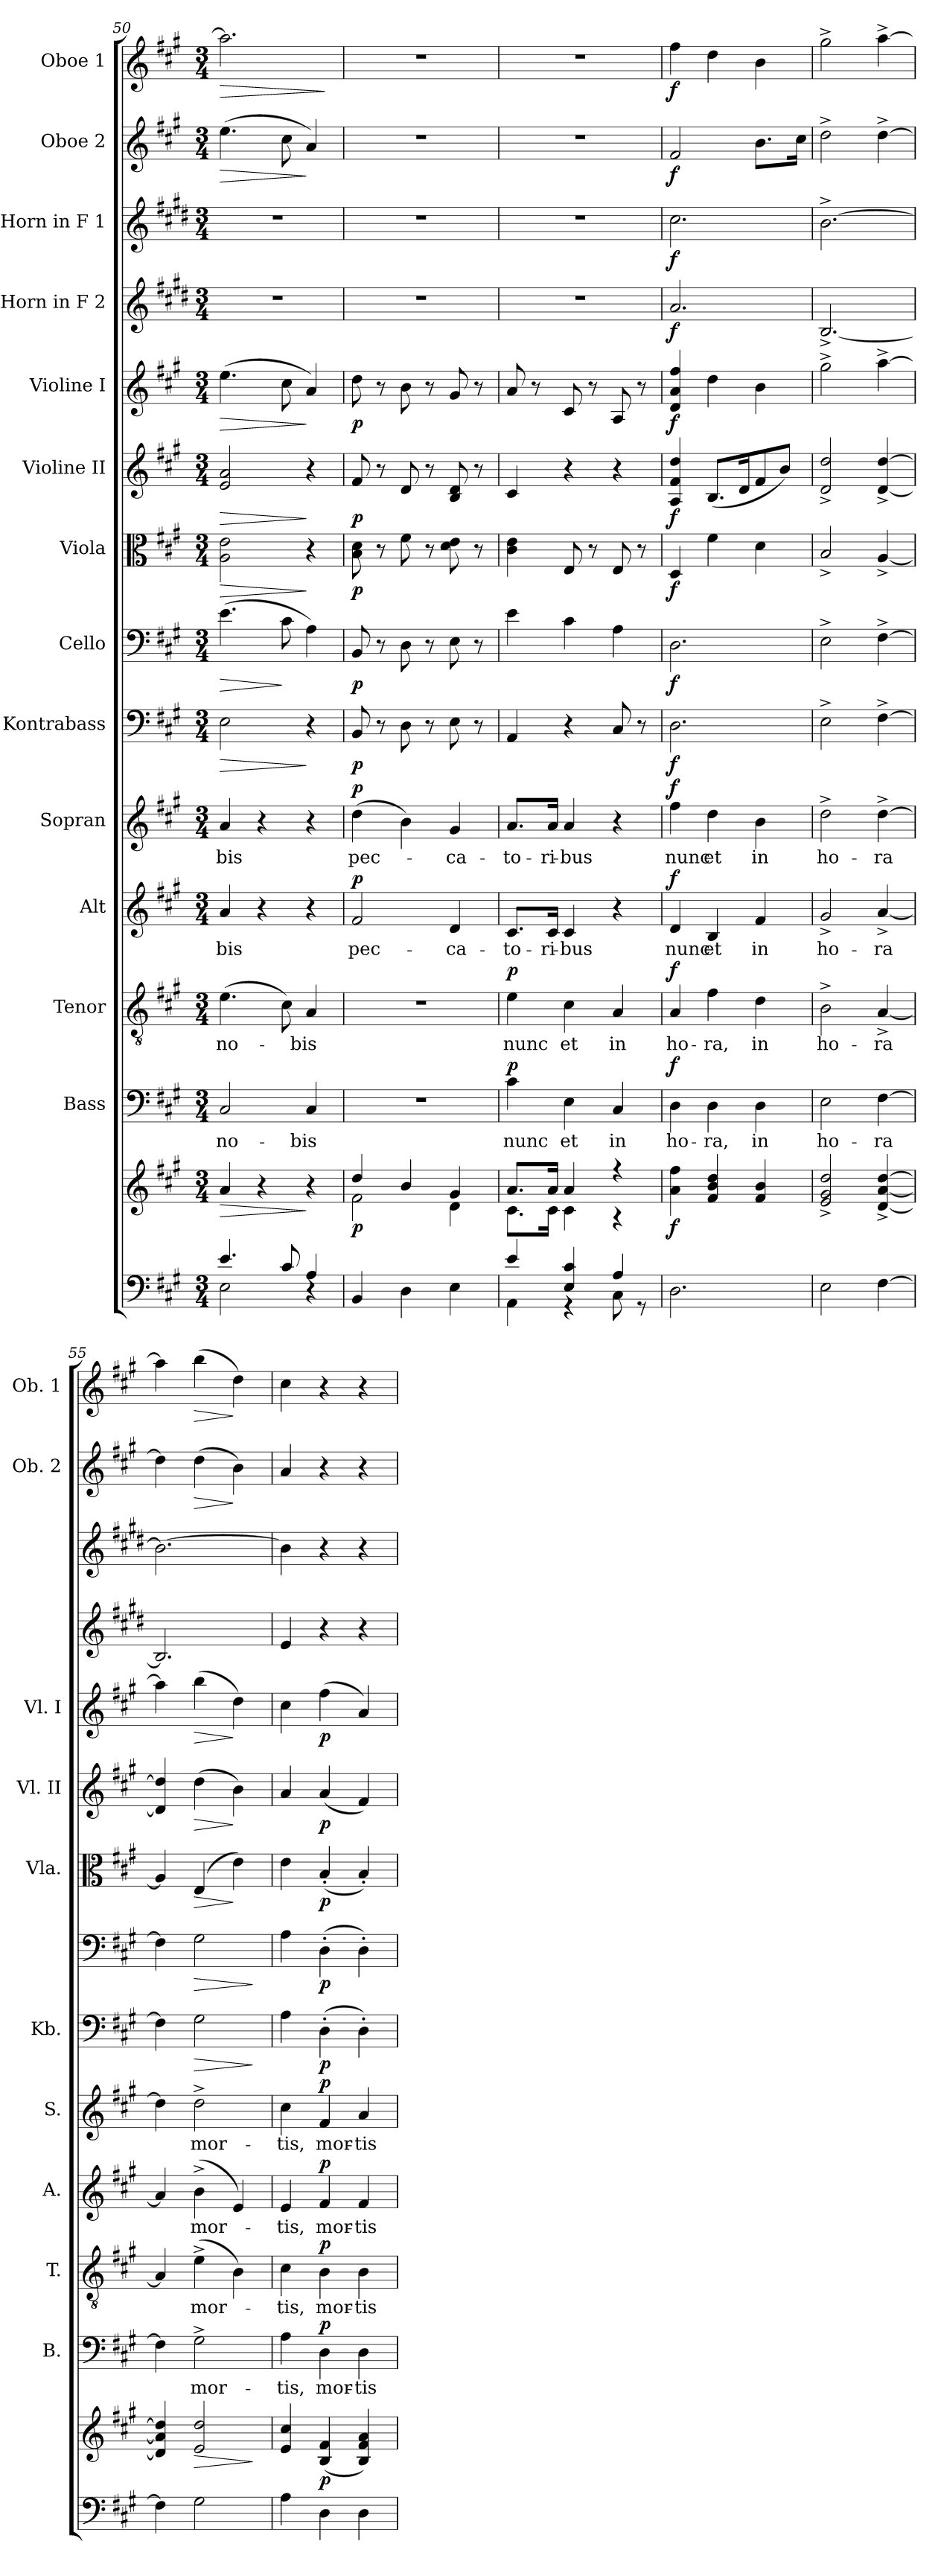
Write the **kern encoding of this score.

**kern	**kern	**dynam	**kern	**text	**dynam	**kern	**text	**dynam	**kern	**text	**dynam	**kern	**text	**dynam	**kern	**dynam	**kern	**dynam	**kern	**dynam	**kern	**dynam	**kern	**dynam	**kern	**dynam	**kern	**dynam	**kern	**dynam	**kern	**dynam
*part14	*part14	*part14	*part13	*part13	*part13	*part12	*part12	*part12	*part11	*part11	*part11	*part10	*part10	*part10	*part9	*part9	*part8	*part8	*part7	*part7	*part6	*part6	*part5	*part5	*part4	*part4	*part3	*part3	*part2	*part2	*part1	*part1
*staff15	*staff14	*staff14/15	*staff13	*staff13	*staff13	*staff12	*staff12	*staff12	*staff11	*staff11	*staff11	*staff10	*staff10	*staff10	*staff9	*staff9	*staff8	*staff8	*staff7	*staff7	*staff6	*staff6	*staff5	*staff5	*staff4	*staff4	*staff3	*staff3	*staff2	*staff2	*staff1	*staff1
*	*	*	*I"Bass	*	*	*I"Tenor	*	*	*I"Alt	*	*	*I"Sopran	*	*	*I"Kontrabass	*	*I"Cello	*	*I"Viola	*	*I"Violine II	*	*I"Violine I	*	*I"Horn in F 2	*	*I"Horn in F 1	*	*I"Oboe 2	*	*I"Oboe 1	*
*	*	*	*I'B.	*	*	*I'T.	*	*	*I'A.	*	*	*I'S.	*	*	*I'Kb.	*	*	*	*I'Vla.	*	*I'Vl. II	*	*I'Vl. I	*	*	*	*	*	*I'Ob. 2	*	*I'Ob. 1	*
*clefF4	*clefG2	*	*clefF4	*	*	*clefGv2	*	*	*clefG2	*	*	*clefG2	*	*	*clefF4	*	*clefF4	*	*clefC3	*	*clefG2	*	*clefG2	*	*clefG2	*	*clefG2	*	*clefG2	*	*clefG2	*
*	*	*	*	*	*	*	*	*	*	*	*	*	*	*	*ITrd7c12	*	*	*	*	*	*	*	*	*	*ITrd4c7	*	*ITrd4c7	*	*	*	*	*
*k[f#c#g#]	*k[f#c#g#]	*	*k[f#c#g#]	*	*	*k[f#c#g#]	*	*	*k[f#c#g#]	*	*	*k[f#c#g#]	*	*	*k[f#c#g#]	*	*k[f#c#g#]	*	*k[f#c#g#]	*	*k[f#c#g#]	*	*k[f#c#g#]	*	*k[f#c#g#]	*	*k[f#c#g#]	*	*k[f#c#g#]	*	*k[f#c#g#]	*
*A:	*A:	*	*A:	*	*	*A:	*	*	*A:	*	*	*A:	*	*	*A:	*	*A:	*	*A:	*	*A:	*	*A:	*	*A:	*	*A:	*	*A:	*	*A:	*
*M3/4	*M3/4	*	*M3/4	*	*	*M3/4	*	*	*M3/4	*	*	*M3/4	*	*	*M3/4	*	*M3/4	*	*M3/4	*	*M3/4	*	*M3/4	*	*M3/4	*	*M3/4	*	*M3/4	*	*M3/4	*
=50	=50	=50	=50	=50	=50	=50	=50	=50	=50	=50	=50	=50	=50	=50	=50	=50	=50	=50	=50	=50	=50	=50	=50	=50	=50	=50	=50	=50	=50	=50	=50	=50
*^	*	*	*	*	*	*	*	*	*	*	*	*	*	*	*	*	*	*	*	*	*	*	*	*	*	*	*	*	*	*	*	*
!	!	!	!LO:HP:b	!	!LO:LY:b	!	!	!LO:LY:b	!	!	!LO:LY:b	!	!	!LO:LY:b	!	!	!LO:HP:b	!	!LO:HP:b	!	!LO:HP:b	!	!LO:HP:b	!	!LO:HP:b	!	!	!	!	!	!LO:HP:b	!	!LO:HP:b
4.e/	2E\	4a/	>	2C#/	no-	.	(>4.e\	no-	.	4a/	-bis	.	4a/	-bis	.	2EE\	>	(>4.e\	>	2A\ 2e\	>	2e/ 2a/	>	(>4.ee\	>	2.r	.	2.r	.	(>4.ee\	>	2.aa\]	>
.	.	4r	.	.	.	.	.	.	.	4r	.	.	4r	.	.	.	.	.	.	.	.	.	.	.	.	.	.	.	.	.	.	.	.
8c#/	.	.	.	.	.	.	8c#\)	.	.	.	.	.	.	.	.	.	.	8c#\	]	.	.	.	.	8cc#\	.	.	.	.	.	8cc#\	.	.	.
!	!	!	!	!	!LO:LY:b	!	!	!LO:LY:b	!	!	!	!	!	!	!	!	!	!	!	!	!	!	!	!	!	!	!	!	!	!	!	!	!
4A/	4rC	4r	]	4C#/	-bis	.	4A/	-bis	.	4r	.	.	4r	.	.	4r	]	4A\)	.	4r	]	4r	]	4a/)	]	.	.	.	.	4a/)	]	.	.
*v	*v	*	*	*	*	*	*	*	*	*	*	*	*	*	*	*	*	*	*	*	*	*	*	*	*	*	*	*	*	*	*	*	*
.	.	.	.	.	.	.	.	.	.	.	.	.	.	.	.	.	.	.	.	.	.	.	.	.	.	.	.	.	.	.	.	]
=51	=51	=51	=51	=51	=51	=51	=51	=51	=51	=51	=51	=51	=51	=51	=51	=51	=51	=51	=51	=51	=51	=51	=51	=51	=51	=51	=51	=51	=51	=51	=51	=51
*	*^	*	*	*	*	*	*	*	*	*	*	*	*	*	*	*	*	*	*	*	*	*	*	*	*	*	*	*	*	*	*	*
!	!	!	!LO:DY:b	!	!	!	!	!	!	!	!LO:LY:b	!LO:DY:a	!	!LO:LY:b	!LO:DY:a	!	!LO:DY:b	!	!LO:DY:b	!	!LO:DY:b	!	!LO:DY:b	!	!LO:DY:b	!	!	!	!	!	!	!	!
4BB/	4dd/	2f#\	p	2.r	.	.	2.r	.	.	2f#/	pec-	p	(>4dd\	pec-	p	8BBB/	p	8BB/	p	8B\ 8d\	p	8f#/	p	8dd\	p	2.r	.	2.r	.	2.r	.	2.r	.
.	.	.	.	.	.	.	.	.	.	.	.	.	.	.	.	8r	.	8r	.	8r	.	8r	.	8r	.	.	.	.	.	.	.	.	.
4D\	4b/	.	.	.	.	.	.	.	.	.	.	.	4b\)	.	.	8DD\	.	8D\	.	8f#\	.	8d/	.	8b\	.	.	.	.	.	.	.	.	.
.	.	.	.	.	.	.	.	.	.	.	.	.	.	.	.	8r	.	8r	.	8r	.	8r	.	8r	.	.	.	.	.	.	.	.	.
!	!	!	!	!	!	!	!	!	!	!	!LO:LY:b	!	!	!LO:LY:b	!	!	!	!	!	!	!	!	!	!	!	!	!	!	!	!	!	!	!
4E\	4g#/	4d\	.	.	.	.	.	.	.	4d/	-ca-	.	4g#/	-ca-	.	8EE\	.	8E\	.	8d\ 8e\	.	8B/ 8d/	.	8g#/	.	.	.	.	.	.	.	.	.
.	.	.	.	.	.	.	.	.	.	.	.	.	.	.	.	8r	.	8r	.	8r	.	8r	.	8r	.	.	.	.	.	.	.	.	.
=52	=52	=52	=52	=52	=52	=52	=52	=52	=52	=52	=52	=52	=52	=52	=52	=52	=52	=52	=52	=52	=52	=52	=52	=52	=52	=52	=52	=52	=52	=52	=52	=52	=52
*^	*	*	*	*	*	*	*	*	*	*	*	*	*	*	*	*	*	*	*	*	*	*	*	*	*	*	*	*	*	*	*	*	*
!	!	!	!	!	!	!LO:LY:b	!LO:DY:a	!	!LO:LY:b	!LO:DY:a	!	!LO:LY:b	!	!	!LO:LY:b	!	!	!	!	!	!	!	!	!	!	!	!	!	!	!	!	!	!	!
4e/	4AA\	8.a/L	8.c#\L	.	4c#\	nunc	p	4e\	nunc	p	8.c#/L	-to-	.	8.a/L	-to-	.	4AAA/	.	4e\	.	4c#\ 4e\	.	4c#/	.	8a/	.	2.r	.	2.r	.	2.r	.	2.r	.
.	.	.	.	.	.	.	.	.	.	.	.	.	.	.	.	.	.	.	.	.	.	.	.	.	8r	.	.	.	.	.	.	.	.	.
!	!	!	!	!	!	!	!	!	!	!	!	!LO:LY:b	!	!	!LO:LY:b	!	!	!	!	!	!	!	!	!	!	!	!	!	!	!	!	!	!	!
.	.	16a/Jk	16c#\Jk	.	.	.	.	.	.	.	16c#/Jk	-ri-	.	16a/Jk	-ri-	.	.	.	.	.	.	.	.	.	.	.	.	.	.	.	.	.	.	.
!	!	!	!	!	!	!LO:LY:b	!	!	!LO:LY:b	!	!	!LO:LY:b	!	!	!LO:LY:b	!	!	!	!	!	!	!	!	!	!	!	!	!	!	!	!	!	!	!
4E/ 4c#/	4rGG	4a/	4c#\	.	4E\	et	.	4c#\	et	.	4c#/	-bus	.	4a/	-bus	.	4r	.	4c#\	.	8E/	.	4r	.	8c#/	.	.	.	.	.	.	.	.	.
.	.	.	.	.	.	.	.	.	.	.	.	.	.	.	.	.	.	.	.	.	8r	.	.	.	8r	.	.	.	.	.	.	.	.	.
!	!	!	!	!	!	!LO:LY:b	!	!	!LO:LY:b	!	!	!	!	!	!	!	!	!	!	!	!	!	!	!	!	!	!	!	!	!	!	!	!	!
4A/	8C#\	4r	4r	.	4C#/	in	.	4A/	in	.	4r	.	.	4r	.	.	8CC#/	.	4A\	.	8E/	.	4r	.	8A/	.	.	.	.	.	.	.	.	.
.	8rGG	.	.	.	.	.	.	.	.	.	.	.	.	.	.	.	8r	.	.	.	8r	.	.	.	8r	.	.	.	.	.	.	.	.	.
*	*	*v	*v	*	*	*	*	*	*	*	*	*	*	*	*	*	*	*	*	*	*	*	*	*	*	*	*	*	*	*	*	*	*	*
!!LO:PB:g=z
=53	=53	=53	=53	=53	=53	=53	=53	=53	=53	=53	=53	=53	=53	=53	=53	=53	=53	=53	=53	=53	=53	=53	=53	=53	=53	=53	=53	=53	=53	=53	=53	=53	=53
!	!	!	!LO:DY:b	!	!LO:LY:b	!LO:DY:a	!	!LO:LY:b	!LO:DY:a	!	!LO:LY:b	!LO:DY:a	!	!LO:LY:b	!LO:DY:a	!	!LO:DY:b	!	!LO:DY:b	!	!LO:DY:b	!	!LO:DY:b	!	!LO:DY:b	!	!LO:DY:b	!	!LO:DY:b	!	!LO:DY:b	!	!LO:DY:b
*v	*v	*	*	*	*	*	*	*	*	*	*	*	*	*	*	*	*	*	*	*	*	*	*	*	*	*	*	*	*	*	*	*	*
2.D\	4a\ 4ff#\	f	4D\	ho-	f	4A/	ho-	f	4d/	nunc	f	4ff#\	nunc	f	2.DD\	f	2.D\	f	4D/	f	4A/ 4f#/ 4dd/	f	4d/ 4a/ 4ff#/	f	2.d/	f	2.f#\	f	2f#/	f	4ff#\	f
!	!	!	!	!LO:LY:b	!	!	!LO:LY:b	!	!	!LO:LY:b	!	!	!LO:LY:b	!	!	!	!	!	!	!	!	!	!	!	!	!	!	!	!	!	!	!
.	4f#/ 4b/ 4dd/	.	4D\	-ra,	.	4f#\	-ra,	.	4B/	et	.	4dd\	et	.	.	.	.	.	4f#\	.	(<8.B/L	.	4dd\	.	.	.	.	.	.	.	4dd\	.
.	.	.	.	.	.	.	.	.	.	.	.	.	.	.	.	.	.	.	.	.	16d/k	.	.	.	.	.	.	.	.	.	.	.
!	!	!	!	!LO:LY:b	!	!	!LO:LY:b	!	!	!LO:LY:b	!	!	!LO:LY:b	!	!	!	!	!	!	!	!	!	!	!	!	!	!	!	!	!	!	!
.	4f#/ 4b/	.	4D\	in	.	4d\	in	.	4f#/	in	.	4b\	in	.	.	.	.	.	4d\	.	8f#/	.	4b\	.	.	.	.	.	8.b\L	.	4b\	.
.	.	.	.	.	.	.	.	.	.	.	.	.	.	.	.	.	.	.	.	.	8b/J)	.	.	.	.	.	.	.	.	.	.	.
.	.	.	.	.	.	.	.	.	.	.	.	.	.	.	.	.	.	.	.	.	.	.	.	.	.	.	.	.	16cc#\Jk	.	.	.
=54	=54	=54	=54	=54	=54	=54	=54	=54	=54	=54	=54	=54	=54	=54	=54	=54	=54	=54	=54	=54	=54	=54	=54	=54	=54	=54	=54	=54	=54	=54	=54	=54
!	!	!	!	!LO:LY:b	!	!	!LO:LY:b	!	!	!LO:LY:b	!	!	!LO:LY:b	!	!	!	!	!	!	!	!	!	!	!	!	!	!	!	!	!	!	!
2E\	2e/^< 2g#/^< 2dd/^<	.	2E\	ho-	.	2B^>\	ho-	.	2g#^>/	ho-	.	2dd^>\	ho-	.	2EE^>\	.	2E^>\	.	2B^</	.	2d/^< 2dd/^<	.	2gg#^>\	.	[2.E^</	.	[2.e^>\	.	2dd^>\	.	2gg#^>\	.
!	!	!	!	!LO:LY:b	!	!	!LO:LY:b	!	!	!LO:LY:b	!	!	!LO:LY:b	!	!	!	!	!	!	!	!	!	!	!	!	!	!	!	!	!	!	!
[4F#\	[4d/^< [4a/^< [4dd/^<	.	[4F#\	-ra	.	[4A^>/	-ra	.	[4a^>/	-ra	.	[4dd^>\	-ra	.	[4FF#^>\	.	[4F#^>\	.	[4A^</	.	[4d/^< [4dd/^<	.	[4aa^>\	.	.	.	.	.	[4dd^>\	.	[4aa^>\	.
=55	=55	=55	=55	=55	=55	=55	=55	=55	=55	=55	=55	=55	=55	=55	=55	=55	=55	=55	=55	=55	=55	=55	=55	=55	=55	=55	=55	=55	=55	=55	=55	=55
4F#\]	4d/] 4a/] 4dd/]	.	4F#\]	.	.	4A/]	.	.	4a/]	.	.	4dd\]	.	.	4FF#\]	.	4F#\]	.	4A/]	.	4d/] 4dd/]	.	4aa\]	.	2.E/]	.	2.e\_	.	4dd\]	.	4aa\]	.
!	!	!LO:HP:b	!	!LO:LY:b	!	!	!LO:LY:b	!	!	!LO:LY:b	!	!	!LO:LY:b	!	!	!LO:HP:b	!	!LO:HP:b	!	!LO:HP:b	!	!LO:HP:b	!	!LO:HP:b	!	!	!	!	!	!LO:HP:b	!	!LO:HP:b
2G#\	2e/ 2dd/	>	2G#^>\	mor-	.	(>4e^>\	mor-	.	(>4b^>\	mor-	.	2dd^>\	mor-	.	2GG#\	>	2G#\	>	(4E/	>	(>4dd\	>	(>4bb\	>	.	.	.	.	(>4dd\	>	(>4bb\	>
.	.	.	.	.	.	4B\)	.	.	4e/)	.	.	.	.	.	.	.	.	.	4e\)	]	4b\)	]	4dd\)	]	.	.	.	.	4b\)	]	4dd\)	]
.	.	]	.	.	.	.	.	.	.	.	.	.	.	.	.	]	.	]	.	.	.	.	.	.	.	.	.	.	.	.	.	.
=56	=56	=56	=56	=56	=56	=56	=56	=56	=56	=56	=56	=56	=56	=56	=56	=56	=56	=56	=56	=56	=56	=56	=56	=56	=56	=56	=56	=56	=56	=56	=56	=56
!	!	!	!	!LO:LY:b	!	!	!LO:LY:b	!	!	!LO:LY:b	!	!	!LO:LY:b	!	!	!	!	!	!	!	!	!	!	!	!	!	!	!	!	!	!	!
4A\	4e/ 4cc#/	.	4A\	-tis,	.	4c#\	-tis,	.	4e/	-tis,	.	4cc#\	-tis,	.	4AA\	.	4A\	.	4e\	.	4a/	.	4cc#\	.	4A/	.	4e\]	.	4a/	.	4cc#\	.
!	!	!LO:DY:b	!	!LO:LY:b	!LO:DY:a	!	!LO:LY:b	!LO:DY:a	!	!LO:LY:b	!LO:DY:a	!	!LO:LY:b	!LO:DY:a	!	!LO:DY:b	!	!LO:DY:b	!	!LO:DY:b	!	!LO:DY:b	!	!LO:DY:b	!	!	!	!	!	!	!	!
4D\	(4B/ 4f#/	p	4D\	mor-	p	4B\	mor-	p	4f#/	mor-	p	4f#/	mor-	p	(>4DD'>\	p	(>4D'>\	p	(<4B'</	p	(<4a/	p	(>4ff#\	p	4r	.	4r	.	4r	.	4r	.
!	!	!	!	!LO:LY:b	!	!	!LO:LY:b	!	!	!LO:LY:b	!	!	!LO:LY:b	!	!	!	!	!	!	!	!	!	!	!	!	!	!	!	!	!	!	!
4D\	4B/ 4f#/ 4a/)	.	4D\	-tis	.	4B\	-tis	.	4f#/	-tis	.	4a/	-tis	.	4DD'>\)	.	4D'>\)	.	4B'</)	.	4f#/)	.	4a/)	.	4r	.	4r	.	4r	.	4r	.
=	=	=	=	=	=	=	=	=	=	=	=	=	=	=	=	=	=	=	=	=	=	=	=	=	=	=	=	=	=	=	=	=
*-	*-	*-	*-	*-	*-	*-	*-	*-	*-	*-	*-	*-	*-	*-	*-	*-	*-	*-	*-	*-	*-	*-	*-	*-	*-	*-	*-	*-	*-	*-	*-	*-
